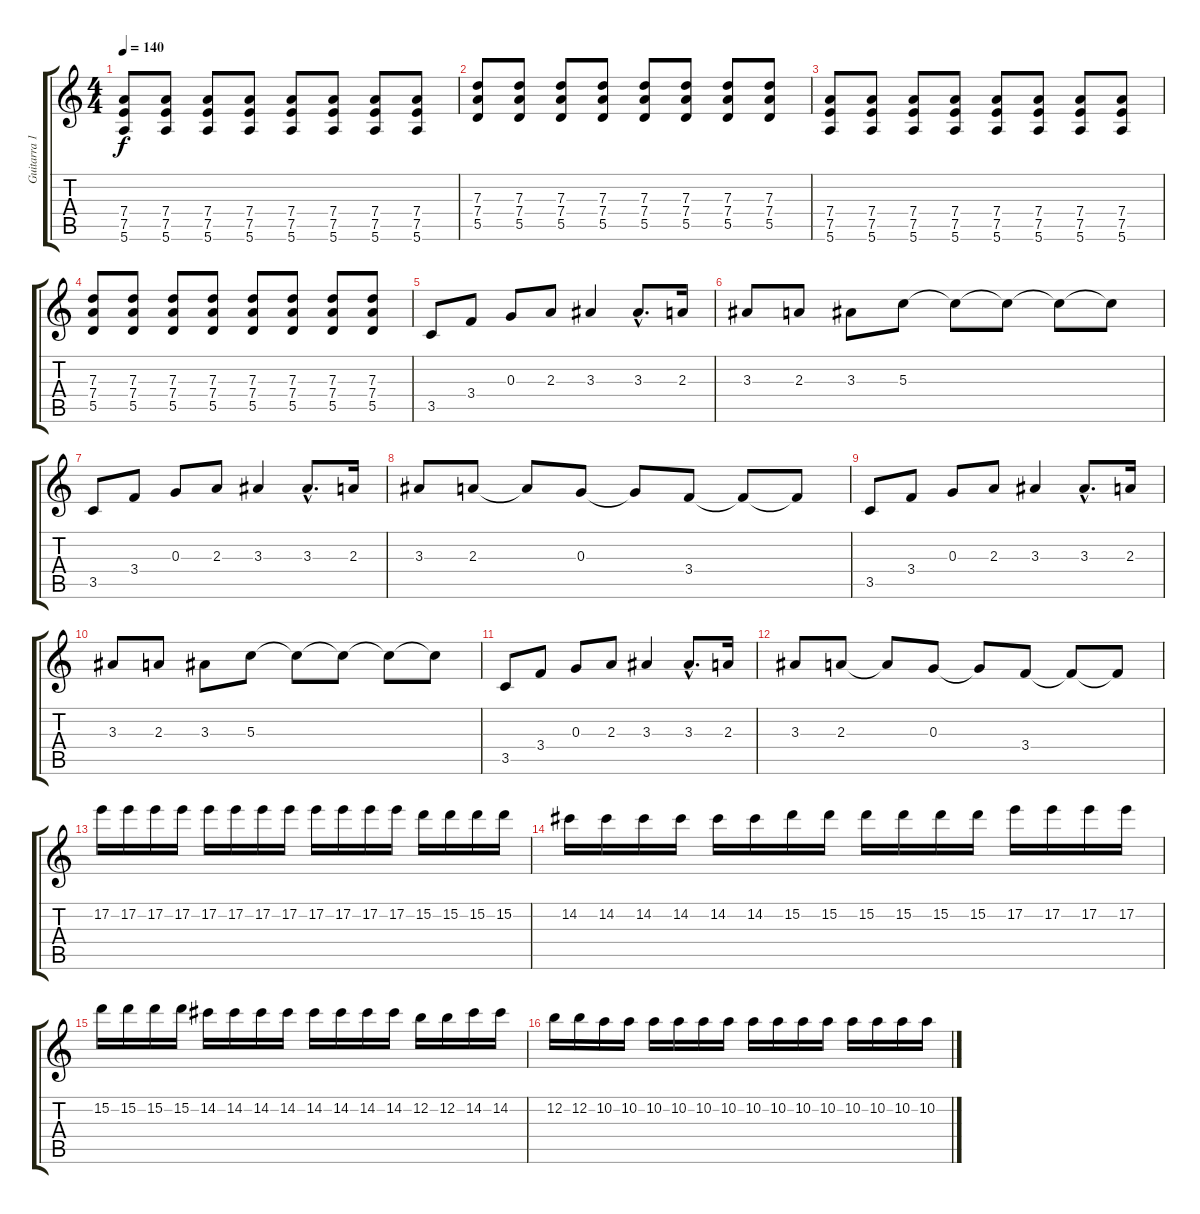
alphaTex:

\track ("Guitarra 1" "Guitarra 1") {instrument distortionguitar}
\staff {score tabs}
\tuning (E4 B3 G3 D3 A2 E2) {hide}
\ts (4 4)
\tempo 140
\clef g2
\ks c
(7.4 7.5 5.6).8{dy f} (7.4 7.5 5.6).8 (7.4 7.5 5.6).8 (7.4 7.5 5.6).8 (7.4 7.5 5.6).8 (7.4 7.5 5.6).8 (7.4 7.5 5.6).8 (7.4 7.5 5.6).8 |
(7.3 7.4 5.5).8 (7.3 7.4 5.5).8 (7.3 7.4 5.5).8 (7.3 7.4 5.5).8 (7.3 7.4 5.5).8 (7.3 7.4 5.5).8 (7.3 7.4 5.5).8 (7.3 7.4 5.5).8 |
(7.4 7.5 5.6).8 (7.4 7.5 5.6).8 (7.4 7.5 5.6).8 (7.4 7.5 5.6).8 (7.4 7.5 5.6).8 (7.4 7.5 5.6).8 (7.4 7.5 5.6).8 (7.4 7.5 5.6).8 |
(7.3 7.4 5.5).8 (7.3 7.4 5.5).8 (7.3 7.4 5.5).8 (7.3 7.4 5.5).8 (7.3 7.4 5.5).8 (7.3 7.4 5.5).8 (7.3 7.4 5.5).8 (7.3 7.4 5.5).8 |
3.5.8{volume 10} 3.4.8 0.3.8 2.3.8 3.3.4 3.3{hac}.8{d} 2.3.16 |
3.3.8 2.3.8 3.3.8 5.3.8 5.3{t}.8 5.3{t}.8 5.3{t}.8 5.3{t}.8 |
3.5.8 3.4.8 0.3.8 2.3.8 3.3.4 3.3{hac}.8{d} 2.3.16 |
3.3.8 2.3.8 2.3{t}.8 0.3.8 0.3{t}.8 3.4.8 3.4{t}.8 3.4{t}.8 |
3.5.8 3.4.8 0.3.8 2.3.8 3.3.4 3.3{hac}.8{d} 2.3.16 |
3.3.8 2.3.8 3.3.8 5.3.8 5.3{t}.8 5.3{t}.8 5.3{t}.8 5.3{t}.8 |
3.5.8 3.4.8 0.3.8 2.3.8 3.3.4 3.3{hac}.8{d} 2.3.16 |
3.3.8 2.3.8 2.3{t}.8 0.3.8 0.3{t}.8 3.4.8 3.4{t}.8 3.4{t}.8 |
17.2.16 17.2.16 17.2.16 17.2.16 17.2.16 17.2.16 17.2.16 17.2.16 17.2.16 17.2.16 17.2.16 17.2.16 15.2.16 15.2.16 15.2.16 15.2.16 |
14.2.16 14.2.16 14.2.16 14.2.16 14.2.16 14.2.16 15.2.16 15.2.16 15.2.16 15.2.16 15.2.16 15.2.16 17.2.16 17.2.16 17.2.16 17.2.16 |
15.2.16 15.2.16 15.2.16 15.2.16 14.2.16 14.2.16 14.2.16 14.2.16 14.2.16 14.2.16 14.2.16 14.2.16 12.2.16 12.2.16 14.2.16 14.2.16 |
12.2.16 12.2.16 10.2.16 10.2.16 10.2.16 10.2.16 10.2.16 10.2.16 10.2.16 10.2.16 10.2.16 10.2.16 10.2.16 10.2.16 10.2.16 10.2.16
